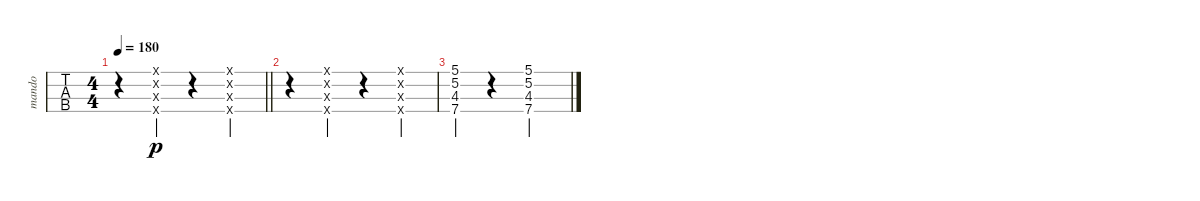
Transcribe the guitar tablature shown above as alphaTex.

\track ("mando" "mando") {instrument acousticguitarsteel}
\staff {tabs}
\tuning (E4 A3 D3 G2) {hide}
\ts (4 4)
\tempo 180
\clef g2
\barLineRight lightlight
\ks c
r.4{dy p} (0.1{x} 0.2{x} 0.3{x} 0.4{x}).4 r.4 (0.1{x} 0.2{x} 0.3{x} 0.4{x}).4 |
r.4 (0.1{x} 0.2{x} 0.3{x} 0.4{x}).4 r.4 (0.1{x} 0.2{x} 0.3{x} 0.4{x}).4 |
(5.1 5.2 4.3 7.4).4 r.4 (5.1 5.2 4.3 7.4).2
